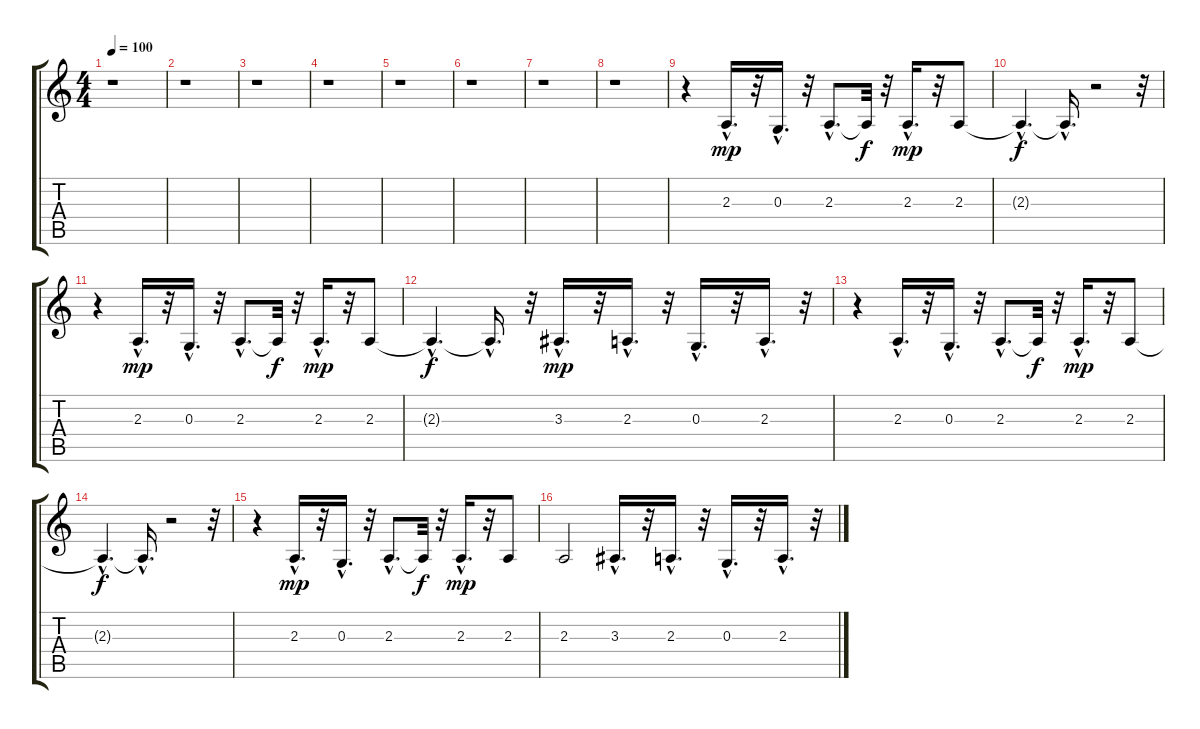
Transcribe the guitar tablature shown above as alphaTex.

\track "" {instrument acousticgrandpiano}
\staff {score tabs}
\tuning (E4 B3 G3 D3 A2 E2) {hide}
\ts (4 4)
\tempo 100
\clef g2
\ks c
r.1{dy mp} |
r.1 |
r.1 |
r.1 |
r.1 |
r.1 |
r.1 |
r.1 |
r.4 2.3{hac}.16{d} r.32 0.3{hac}.16{d} r.32 2.3{hac}.8{d} 2.3{t}.32{dy f} r.32 2.3{hac}.16{d dy mp} r.32 2.3.8 |
2.3{hac t}.4{d dy f} 2.3{hac t}.16{d} r.2 r.32 |
r.4 2.3{hac}.16{d dy mp} r.32 0.3{hac}.16{d} r.32 2.3{hac}.8{d} 2.3{t}.32{dy f} r.32 2.3{hac}.16{d dy mp} r.32 2.3.8 |
2.3{hac t}.4{d dy f} 2.3{hac t}.16{d} r.32 3.3{hac}.16{d dy mp} r.32 2.3{hac}.16{d} r.32 0.3{hac}.16{d} r.32 2.3{hac}.16{d} r.32 |
r.4 2.3{hac}.16{d} r.32 0.3{hac}.16{d} r.32 2.3{hac}.8{d} 2.3{t}.32{dy f} r.32 2.3{hac}.16{d dy mp} r.32 2.3.8 |
2.3{hac t}.4{d dy f} 2.3{hac t}.16{d} r.2 r.32 |
r.4 2.3{hac}.16{d dy mp} r.32 0.3{hac}.16{d} r.32 2.3{hac}.8{d} 2.3{t}.32{dy f} r.32 2.3{hac}.16{d dy mp} r.32 2.3.8 |
2.3.2 3.3{hac}.16{d} r.32 2.3{hac}.16{d} r.32 0.3{hac}.16{d} r.32 2.3{hac}.16{d} r.32
